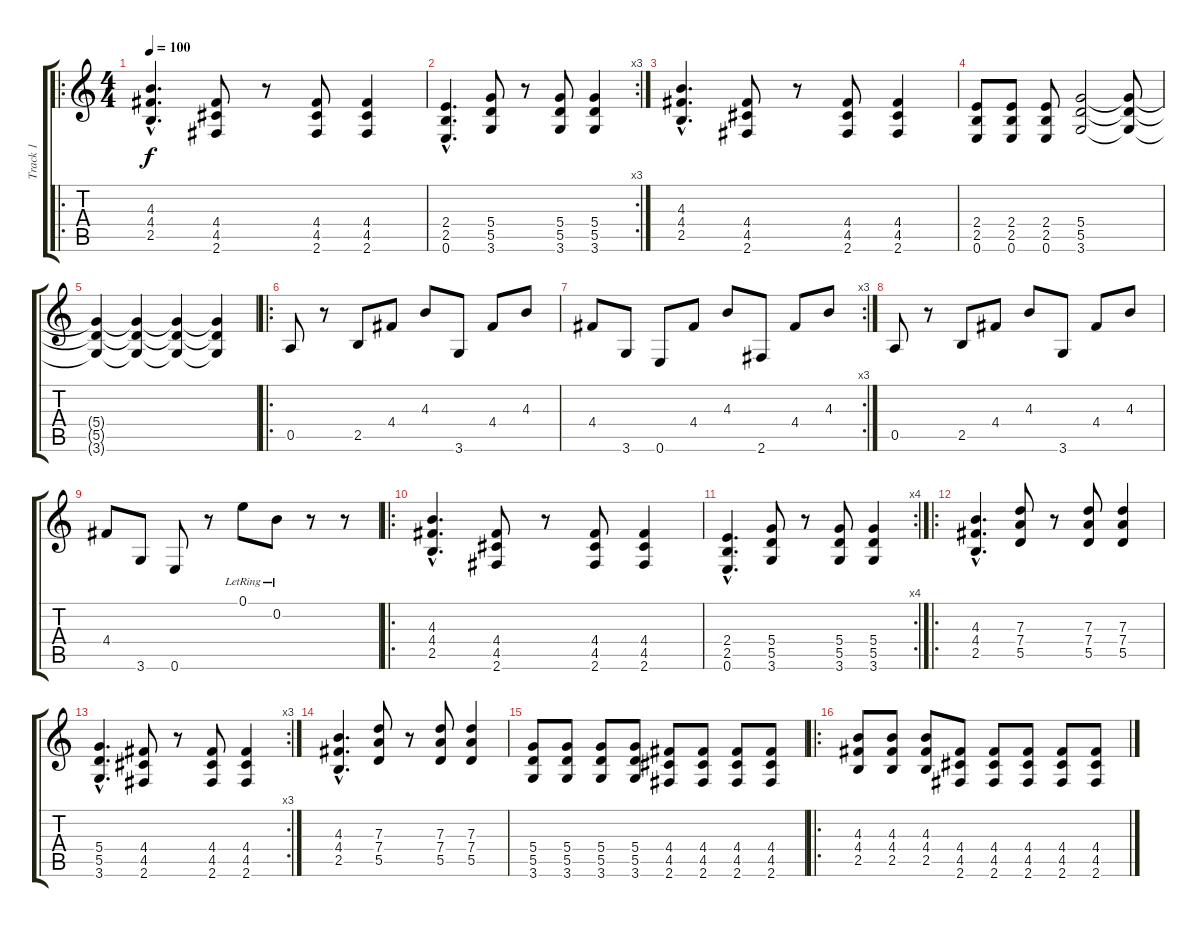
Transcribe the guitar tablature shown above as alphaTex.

\track ("Track 1" "Track 1") {instrument distortionguitar}
\staff {score tabs}
\tuning (E4 B3 G3 D3 A2 E2) {hide}
\ro
\ts (4 4)
\tempo 100
\clef g2
\ks c
(4.3{hac} 4.4{hac} 2.5{hac}).4{d dy f} (4.4 4.5 2.6).8 r.8 (4.4 4.5 2.6).8 (4.4 4.5 2.6).4 |
\rc 3
(2.4{hac} 2.5{hac} 0.6{hac}).4{d} (5.4 5.5 3.6).8 r.8 (5.4 5.5 3.6).8 (5.4 5.5 3.6).4 |
(4.3{hac} 4.4{hac} 2.5{hac}).4{d} (4.4 4.5 2.6).8 r.8 (4.4 4.5 2.6).8 (4.4 4.5 2.6).4 |
(2.4 2.5 0.6).8 (2.4 2.5 0.6).8 (2.4 2.5 0.6).8 (5.4 5.5 3.6).2 (5.4{t} 5.5{t} 3.6{t}).8 |
(5.4{t} 5.5{t} 3.6{t}).4 (5.4{t} 5.5{t} 3.6{t}).4 (5.4{t} 5.5{t} 3.6{t}).4 (5.4{t} 5.5{t} 3.6{t}).4 |
\ro
0.5.8 r.8 2.5.8 4.4.8 4.3.8 3.6.8 4.4.8 4.3.8 |
\rc 3
4.4.8 3.6.8 0.6.8 4.4.8 4.3.8 2.6.8 4.4.8 4.3.8 |
0.5.8 r.8 2.5.8 4.4.8 4.3.8 3.6.8 4.4.8 4.3.8 |
4.4.8 3.6.8 0.6.8 r.8 0.1{lr}.8 0.2{lr}.8 r.8 r.8 |
\ro
(4.3{hac} 4.4{hac} 2.5{hac}).4{d} (4.4 4.5 2.6).8 r.8 (4.4 4.5 2.6).8 (4.4 4.5 2.6).4 |
\rc 4
(2.4{hac} 2.5{hac} 0.6{hac}).4{d} (5.4 5.5 3.6).8 r.8 (5.4 5.5 3.6).8 (5.4 5.5 3.6).4 |
\ro
(4.3{hac} 4.4{hac} 2.5{hac}).4{d} (7.3 7.4 5.5).8 r.8 (7.3 7.4 5.5).8 (7.3 7.4 5.5).4 |
\rc 3
(5.4{hac} 5.5{hac} 3.6{hac}).4{d} (4.4 4.5 2.6).8 r.8 (4.4 4.5 2.6).8 (4.4 4.5 2.6).4 |
(4.3{hac} 4.4{hac} 2.5{hac}).4{d} (7.3 7.4 5.5).8 r.8 (7.3 7.4 5.5).8 (7.3 7.4 5.5).4 |
(5.4 5.5 3.6).8 (5.4 5.5 3.6).8 (5.4 5.5 3.6).8 (5.4 5.5 3.6).8 (4.4 4.5 2.6).8 (4.4 4.5 2.6).8 (4.4 4.5 2.6).8 (4.4 4.5 2.6).8 |
\ro
(4.3 4.4 2.5).8 (4.3 4.4 2.5).8 (4.3 4.4 2.5).8 (4.4 4.5 2.6).8 (4.4 4.5 2.6).8 (4.4 4.5 2.6).8 (4.4 4.5 2.6).8 (4.4 4.5 2.6).8
